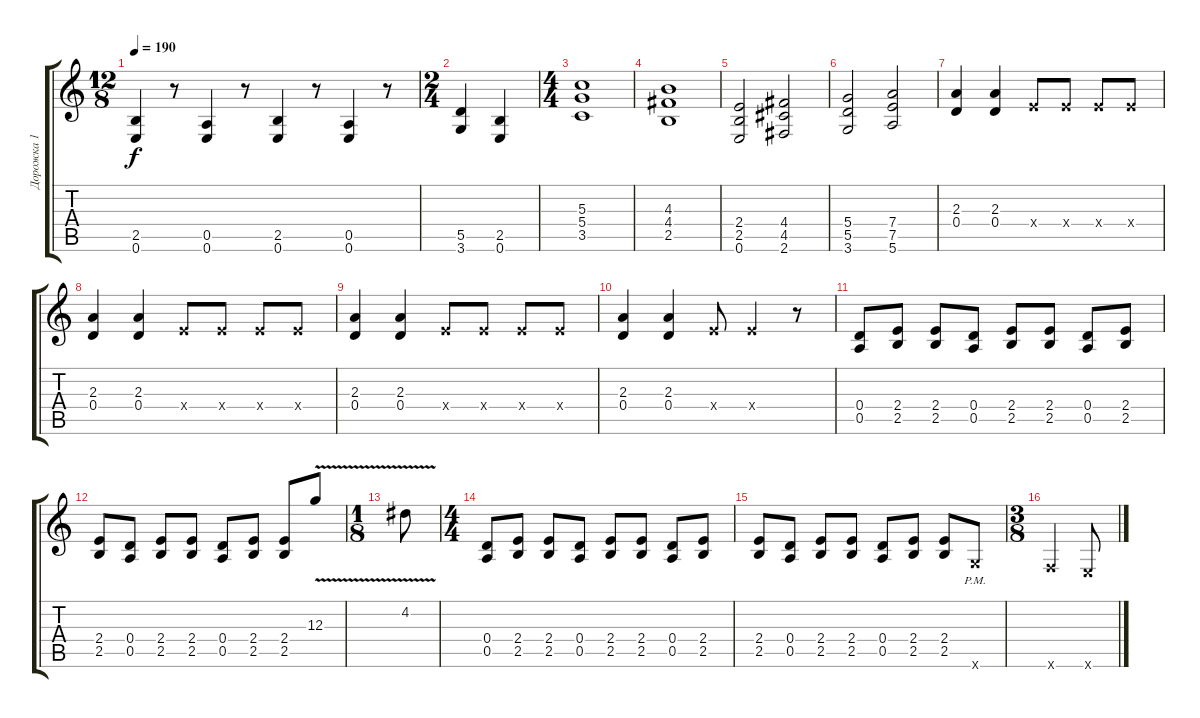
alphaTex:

\track ("Дорожка 1" "Дорожка 1") {instrument distortionguitar}
\staff {score tabs}
\tuning (E4 B3 G3 D3 A2 E2) {hide}
\ts (12 8)
\tempo 190
\clef g2
\ks c
(2.5 0.6).4{dy f} r.8 (0.5 0.6).4 r.8 (2.5 0.6).4 r.8 (0.5 0.6).4 r.8 |
\ts (2 4)
(5.5 3.6).4 (2.5 0.6).4 |
\ts (4 4)
(5.3 5.4 3.5).1 |
(4.3 4.4 2.5).1 |
(2.4 2.5 0.6).2 (4.4 4.5 2.6).2 |
(5.4 5.5 3.6).2 (7.4 7.5 5.6).2 |
(2.3 0.4).4 (2.3 0.4).4 2.4{x}.8 2.4{x}.8 2.4{x}.8 2.4{x}.8 |
(2.3 0.4).4 (2.3 0.4).4 2.4{x}.8 2.4{x}.8 2.4{x}.8 2.4{x}.8 |
(2.3 0.4).4 (2.3 0.4).4 2.4{x}.8 2.4{x}.8 2.4{x}.8 2.4{x}.8 |
(2.3 0.4).4 (2.3 0.4).4 2.4{x}.8 2.4{x}.4 r.8 |
(0.4 0.5).8 (2.4 2.5).8 (2.4 2.5).8 (0.4 0.5).8 (2.4 2.5).8 (2.4 2.5).8 (0.4 0.5).8 (2.4 2.5).8 |
(2.4 2.5).8 (0.4 0.5).8 (2.4 2.5).8 (2.4 2.5).8 (0.4 0.5).8 (2.4 2.5).8 (2.4 2.5).8 12.3{v}.8 |
\ts (1 8)
4.2{v}.8 |
\ts (4 4)
(0.4 0.5).8 (2.4 2.5).8 (2.4 2.5).8 (0.4 0.5).8 (2.4 2.5).8 (2.4 2.5).8 (0.4 0.5).8 (2.4 2.5).8 |
(2.4 2.5).8 (0.4 0.5).8 (2.4 2.5).8 (2.4 2.5).8 (0.4 0.5).8 (2.4 2.5).8 (2.4 2.5).8 3.6{pm x}.8 |
\ts (3 8)
1.6{x}.4 0.6{x}.8
